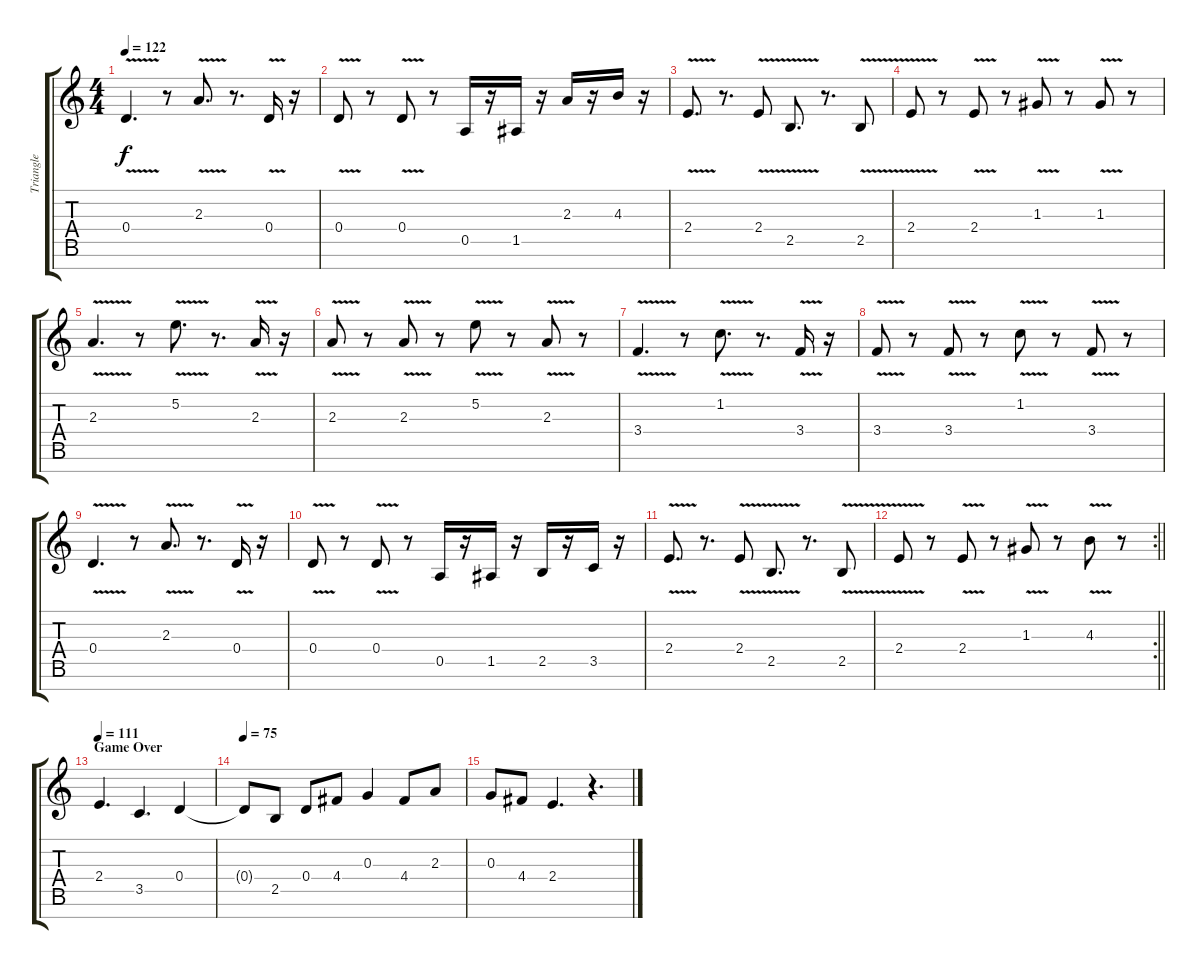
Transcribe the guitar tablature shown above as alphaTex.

\track ("Triangle" "Triangle") {instrument electricbassfinger}
\staff {score tabs}
\tuning (E4 B3 G3 D3 A2 E2 B1) {hide}
\ts (4 4)
\tempo 122
\clef g2
\ks c
0.4{v}.4{d dy f} r.8 2.3{v}.8{d} r.8{d} 0.4{v}.16 r.16 |
0.4{v}.8 r.8 0.4{v}.8 r.8 0.5.16 r.16 1.5.16 r.16 2.3.16 r.16 4.3.16 r.16 |
2.4{v}.8{d} r.8{d} 2.4{v}.8 2.5{v}.8{d} r.8{d} 2.5{v}.8 |
2.4{v}.8 r.8 2.4{v}.8 r.8 1.3{v}.8 r.8 1.3{v}.8 r.8 |
2.3{v}.4{d} r.8 5.2{v}.8{d} r.8{d} 2.3{v}.16 r.16 |
2.3{v}.8 r.8 2.3{v}.8 r.8 5.2{v}.8 r.8 2.3{v}.8 r.8 |
3.4{v}.4{d} r.8 1.2{v}.8{d} r.8{d} 3.4{v}.16 r.16 |
3.4{v}.8 r.8 3.4{v}.8 r.8 1.2{v}.8 r.8 3.4{v}.8 r.8 |
0.4{v}.4{d} r.8 2.3{v}.8{d} r.8{d} 0.4{v}.16 r.16 |
0.4{v}.8 r.8 0.4{v}.8 r.8 0.5.16 r.16 1.5.16 r.16 2.5.16 r.16 3.5.16 r.16 |
2.4{v}.8{d} r.8{d} 2.4{v}.8 2.5{v}.8{d} r.8{d} 2.5{v}.8 |
\rc 2
\barLineRight lightlight
2.4{v}.8 r.8 2.4{v}.8 r.8 1.3{v}.8 r.8 4.3{v}.8 r.8 |
\section ("" "Game Over")
\tempo 111
2.4.4{d volume 13 instrument electricbassfinger} 3.5.4{d} 0.4.4 |
\tempo 75
0.4{t}.8 2.5.8 0.4.8 4.4.8 0.3.4 4.4.8 2.3.8 |
0.3.8 4.4.8 2.4.4{d} r.4{d}
